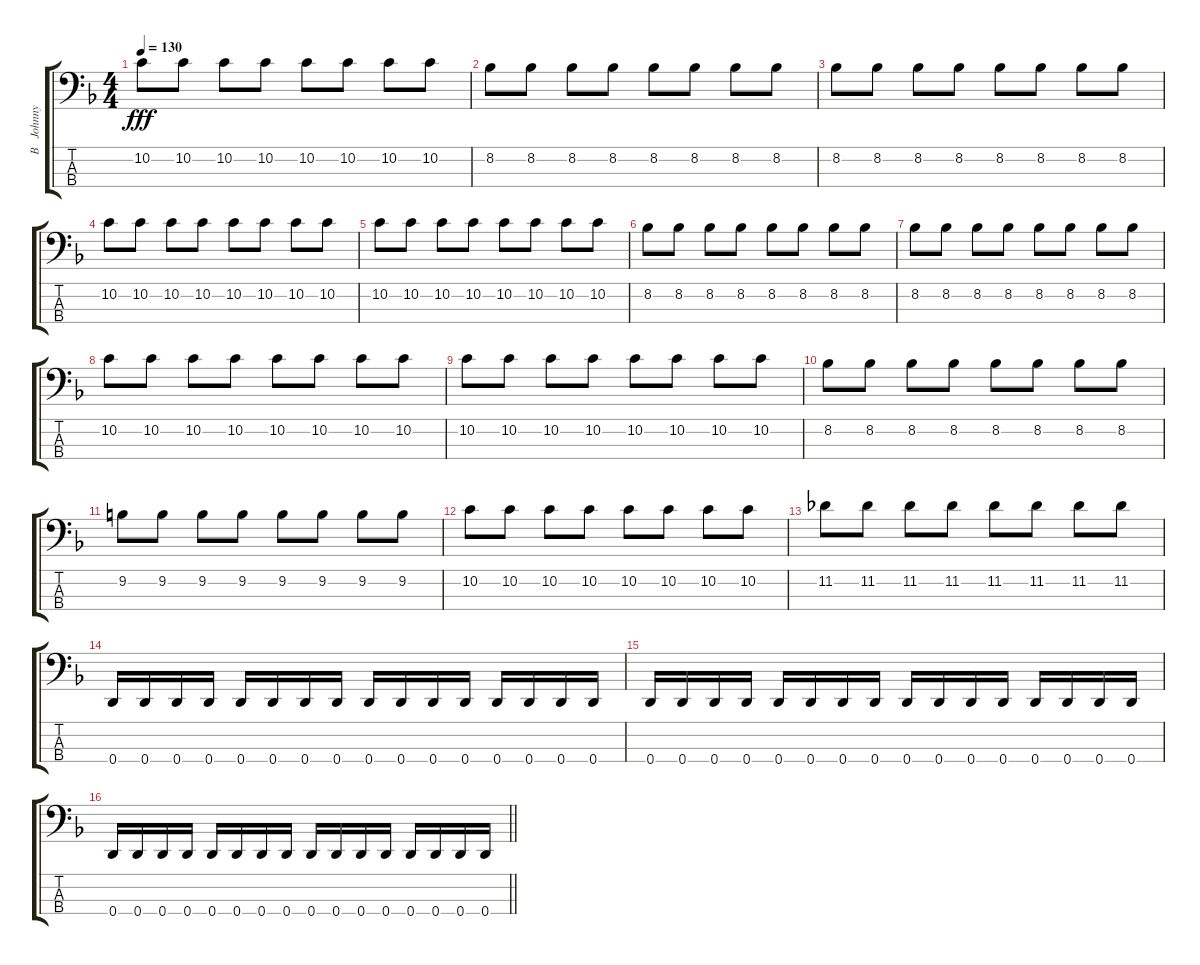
\track ("B   Johnny Christ" "B   Johnny") {instrument electricbasspick}
\staff {score tabs}
\tuning (G2 D2 A1 D1) {hide}
\ts (4 4)
\tempo 130
\clef f4
\ks dminor
10.2.8{dy fff} 10.2.8 10.2.8 10.2.8 10.2.8 10.2.8 10.2.8 10.2.8 |
8.2.8 8.2.8 8.2.8 8.2.8 8.2.8 8.2.8 8.2.8 8.2.8 |
8.2.8 8.2.8 8.2.8 8.2.8 8.2.8 8.2.8 8.2.8 8.2.8 |
10.2.8 10.2.8 10.2.8 10.2.8 10.2.8 10.2.8 10.2.8 10.2.8 |
10.2.8 10.2.8 10.2.8 10.2.8 10.2.8 10.2.8 10.2.8 10.2.8 |
8.2.8 8.2.8 8.2.8 8.2.8 8.2.8 8.2.8 8.2.8 8.2.8 |
8.2.8 8.2.8 8.2.8 8.2.8 8.2.8 8.2.8 8.2.8 8.2.8 |
10.2.8 10.2.8 10.2.8 10.2.8 10.2.8 10.2.8 10.2.8 10.2.8 |
10.2.8 10.2.8 10.2.8 10.2.8 10.2.8 10.2.8 10.2.8 10.2.8 |
8.2.8 8.2.8 8.2.8 8.2.8 8.2.8 8.2.8 8.2.8 8.2.8 |
9.2.8 9.2.8 9.2.8 9.2.8 9.2.8 9.2.8 9.2.8 9.2.8 |
10.2.8 10.2.8 10.2.8 10.2.8 10.2.8 10.2.8 10.2.8 10.2.8 |
11.2.8 11.2.8 11.2.8 11.2.8 11.2.8 11.2.8 11.2.8 11.2.8 |
0.4.16 0.4.16 0.4.16 0.4.16 0.4.16 0.4.16 0.4.16 0.4.16 0.4.16 0.4.16 0.4.16 0.4.16 0.4.16 0.4.16 0.4.16 0.4.16 |
0.4.16 0.4.16 0.4.16 0.4.16 0.4.16 0.4.16 0.4.16 0.4.16 0.4.16 0.4.16 0.4.16 0.4.16 0.4.16 0.4.16 0.4.16 0.4.16 |
\barLineRight lightlight
0.4.16 0.4.16 0.4.16 0.4.16 0.4.16 0.4.16 0.4.16 0.4.16 0.4.16 0.4.16 0.4.16 0.4.16 0.4.16 0.4.16 0.4.16 0.4.16
